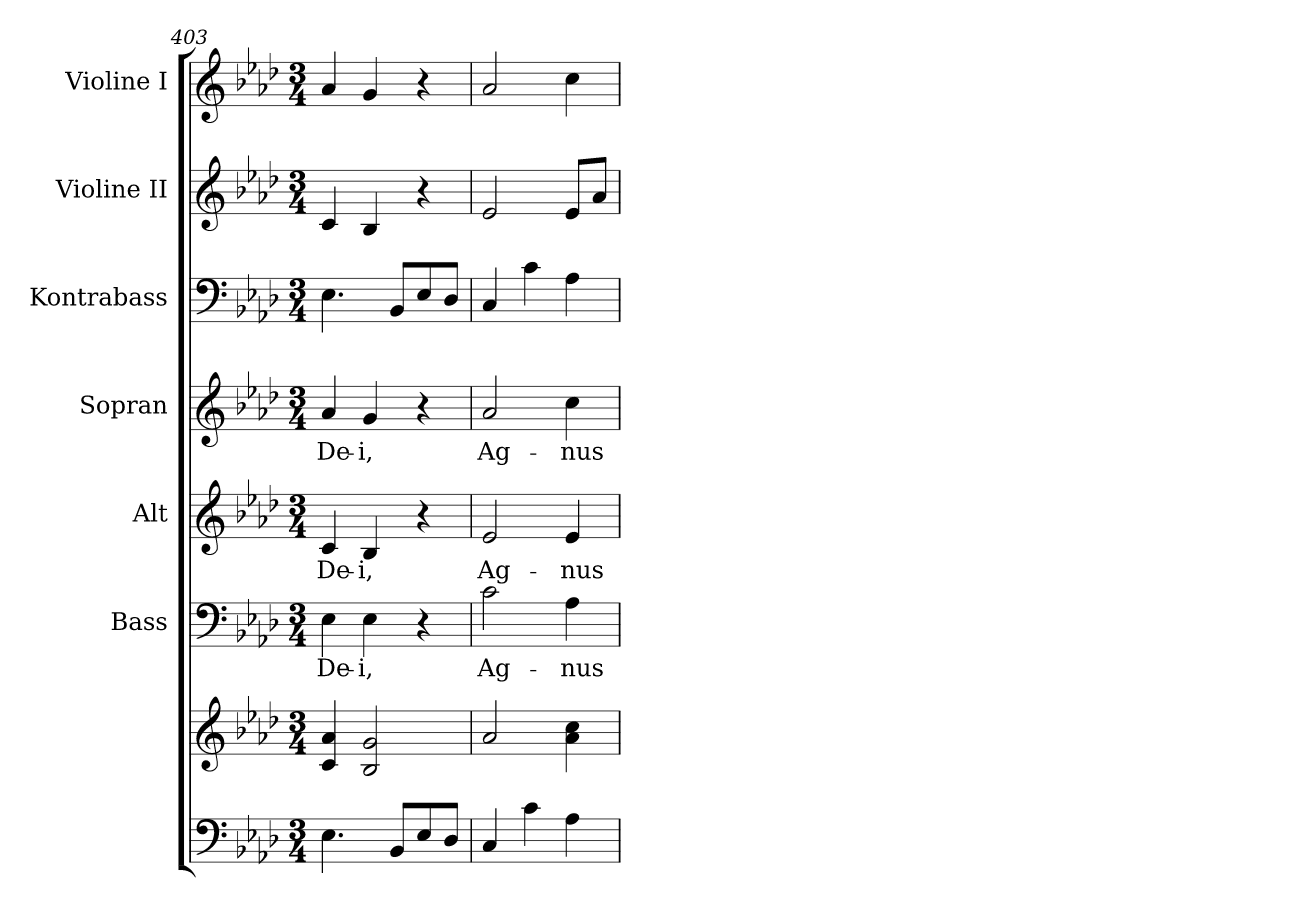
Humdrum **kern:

**kern	**kern	**kern	**text	**kern	**text	**kern	**text	**kern	**kern	**kern
*part7	*part7	*part6	*part6	*part5	*part5	*part4	*part4	*part3	*part2	*part1
*staff8	*staff7	*staff6	*staff6	*staff5	*staff5	*staff4	*staff4	*staff3	*staff2	*staff1
*	*	*I"Bass	*	*I"Alt	*	*I"Sopran	*	*I"Kontrabass	*I"Violine II	*I"Violine I
*	*	*I'B.	*	*I'A.	*	*I'S.	*	*I'Kb.	*I'Vl. II	*I'Vl. I
*clefF4	*clefG2	*clefF4	*	*clefG2	*	*clefG2	*	*clefF4	*clefG2	*clefG2
*	*	*	*	*	*	*	*	*ITrd7c12	*	*
*k[b-e-a-d-]	*k[b-e-a-d-]	*k[b-e-a-d-]	*	*k[b-e-a-d-]	*	*k[b-e-a-d-]	*	*k[b-e-a-d-]	*k[b-e-a-d-]	*k[b-e-a-d-]
*A-:	*A-:	*A-:	*	*A-:	*	*A-:	*	*A-:	*A-:	*A-:
*M3/4	*M3/4	*M3/4	*	*M3/4	*	*M3/4	*	*M3/4	*M3/4	*M3/4
=403	=403	=403	=403	=403	=403	=403	=403	=403	=403	=403
!	!	!	!LO:LY:b	!	!LO:LY:b	!	!LO:LY:b	!	!	!
4.E-\	4c/ 4a-/	4E-\	De-	4c/	De-	4a-/	De-	4.EE-\	4c/	4a-/
!	!	!	!LO:LY:b	!	!LO:LY:b	!	!LO:LY:b	!	!	!
.	2B-/ 2g/	4E-\	-i,	4B-/	-i,	4g/	-i,	.	4B-/	4g/
8BB-/L	.	.	.	.	.	.	.	8BBB-/L	.	.
8E-/	.	4r	.	4r	.	4r	.	8EE-/	4r	4r
8D-/J	.	.	.	.	.	.	.	8DD-/J	.	.
=404	=404	=404	=404	=404	=404	=404	=404	=404	=404	=404
!	!	!	!LO:LY:b	!	!LO:LY:b	!	!LO:LY:b	!	!	!
4C/	2a-/	2c\	Ag-	2e-/	Ag-	2a-/	Ag-	4CC/	2e-/	2a-/
4c\	.	.	.	.	.	.	.	4C\	.	.
!	!	!	!LO:LY:b	!	!LO:LY:b	!	!LO:LY:b	!	!	!
4A-\	4a-\ 4cc\	4A-\	-nus	4e-/	-nus	4cc\	-nus	4AA-\	8e-/L	4cc\
.	.	.	.	.	.	.	.	.	8a-/J	.
=	=	=	=	=	=	=	=	=	=	=
*-	*-	*-	*-	*-	*-	*-	*-	*-	*-	*-
